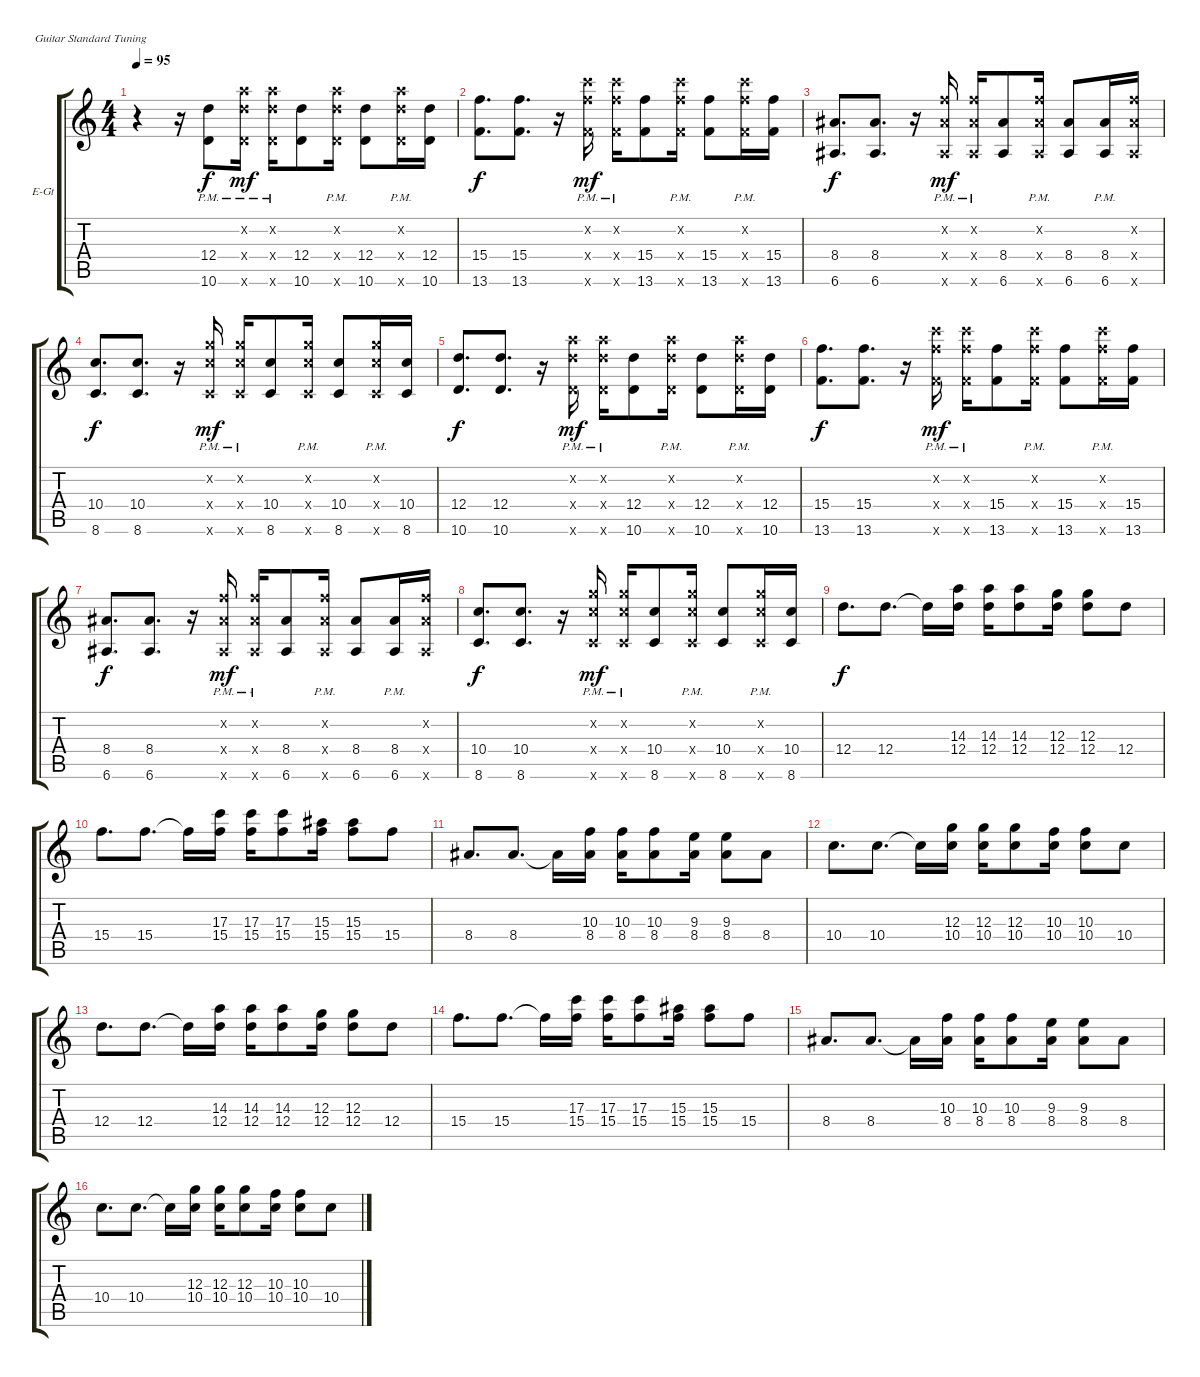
\bracketExtendMode groupsimilarinstruments
\firstSystemTrackNameOrientation horizontal
\otherSystemsTrackNameOrientation horizontal
\track ("Backup1" "E-Gt") {solo instrument overdrivenguitar}
\staff {score tabs}
\tuning (E4 B3 G3 D3 A2 E2)
\ts (4 4)
\tempo 95
\clef g2
\scale
0.487395
\ks c
r.4{dy f instrument overdrivenguitar} r.16 (12.4{pm} 10.6{pm}).8 (12.4{pm x} 10.6{pm x} 10.2{x}).16{dy mf} (12.4{pm x} 10.6{pm x} 10.2{x}).16 (12.4 10.6).8 (12.4{pm x} 10.6{x} 10.2{x}).16 (12.4 10.6).8 (12.4{pm x} 10.6{x} 10.2{x}).16 (12.4 10.6).16 |
\scale
0.256303 (15.4 13.6).8{d dy f} (15.4 13.6).8{d} r.16 (15.4{pm x} 13.6{x} 13.2{x}).16{dy mf} (15.4{pm x} 13.6{pm x} 13.2{x}).16 (15.4 13.6).8 (15.4{pm x} 13.6{x} 13.2{x}).16 (15.4 13.6).8 (15.4{pm x} 13.6{x} 13.2{x}).16 (15.4 13.6).16 |
\scale
0.256303 (8.4 6.6).8{d dy f} (8.4 6.6).8{d} r.16 (8.4{pm x} 6.6{pm x} 6.2{x}).16{dy mf} (8.4{pm x} 6.6{pm x} 6.2{x}).16 (8.4 6.6).8 (8.4{pm x} 6.6{x} 6.2{x}).16 (8.4 6.6).8 (8.4{pm} 6.6).16 (8.4{x} 6.6{x} 6.2{x}).16 |
\scale
0.333333 (10.4 8.6).8{d dy f} (10.4 8.6).8{d} r.16 (10.4{pm x} 8.6{pm x} 8.2{x}).16{dy mf} (10.4{pm x} 8.6{pm x} 8.2{x}).16 (10.4 8.6).8 (10.4{pm x} 8.6{x} 8.2{x}).16 (10.4 8.6).8 (10.4{pm x} 8.6{x} 8.2{x}).16 (10.4 8.6).16 |
\scale
0.333333 (12.4 10.6).8{d dy f} (12.4 10.6).8{d} r.16 (12.4{pm x} 10.6{pm x} 10.2{x}).16{dy mf} (12.4{pm x} 10.6{pm x} 10.2{x}).16 (12.4 10.6).8 (12.4{pm x} 10.6{x} 10.2{x}).16 (12.4 10.6).8 (12.4{pm x} 10.6{x} 10.2{x}).16 (12.4 10.6).16 |
\scale
0.333333 (15.4 13.6).8{d dy f} (15.4 13.6).8{d} r.16 (15.4{pm x} 13.6{x} 13.2{x}).16{dy mf} (15.4{pm x} 13.6{pm x} 13.2{x}).16 (15.4 13.6).8 (15.4{pm x} 13.6{x} 13.2{x}).16 (15.4 13.6).8 (15.4{pm x} 13.6{x} 13.2{x}).16 (15.4 13.6).16 |
\scale
0.333333 (8.4 6.6).8{d dy f} (8.4 6.6).8{d} r.16 (8.4{pm x} 6.6{pm x} 6.2{x}).16{dy mf} (8.4{pm x} 6.6{pm x} 6.2{x}).16 (8.4 6.6).8 (8.4{pm x} 6.6{x} 6.2{x}).16 (8.4 6.6).8 (8.4{pm} 6.6).16 (8.4{x} 6.6{x} 6.2{x}).16 |
\scale
0.333333 (10.4 8.6).8{d dy f} (10.4 8.6).8{d} r.16 (10.4{pm x} 8.6{pm x} 8.2{x}).16{dy mf} (10.4{pm x} 8.6{pm x} 8.2{x}).16 (10.4 8.6).8 (10.4{pm x} 8.6{x} 8.2{x}).16 (10.4 8.6).8 (10.4{pm x} 8.6{x} 8.2{x}).16 (10.4 8.6).16 |
\scale
0.333333 12.4.8{d dy f} 12.4.8{d} 12.4{t}.16 (14.3 12.4).16 (14.3 12.4).16 (14.3 12.4).8 (12.3 12.4).16 (12.3 12.4).8 12.4.8 |
\scale
0.333333 15.4.8{d} 15.4.8{d} 15.4{t}.16 (17.3 15.4).16 (17.3 15.4).16 (17.3 15.4).8 (15.3 15.4).16 (15.3 15.4).8 15.4.8 |
\scale
0.333333 8.4.8{d} 8.4.8{d} 8.4{t}.16 (10.3 8.4).16 (10.3 8.4).16 (10.3 8.4).8 (9.3 8.4).16 (9.3 8.4).8 8.4.8 |
\scale
0.333333 10.4.8{d} 10.4.8{d} 10.4{t}.16 (12.3 10.4).16 (12.3 10.4).16 (12.3 10.4).8 (10.3 10.4).16 (10.3 10.4).8 10.4.8 |
\scale
0.333333 12.4.8{d} 12.4.8{d} 12.4{t}.16 (14.3 12.4).16 (14.3 12.4).16 (14.3 12.4).8 (12.3 12.4).16 (12.3 12.4).8 12.4.8 |
\scale
0.333333 15.4.8{d} 15.4.8{d} 15.4{t}.16 (17.3 15.4).16 (17.3 15.4).16 (17.3 15.4).8 (15.3 15.4).16 (15.3 15.4).8 15.4.8 |
\scale
0.333333 8.4.8{d} 8.4.8{d} 8.4{t}.16 (10.3 8.4).16 (10.3 8.4).16 (10.3 8.4).8 (9.3 8.4).16 (9.3 8.4).8 8.4.8 |
\scale
0.333333 10.4.8{d} 10.4.8{d} 10.4{t}.16 (12.3 10.4).16 (12.3 10.4).16 (12.3 10.4).8 (10.3 10.4).16 (10.3 10.4).8 10.4.8
